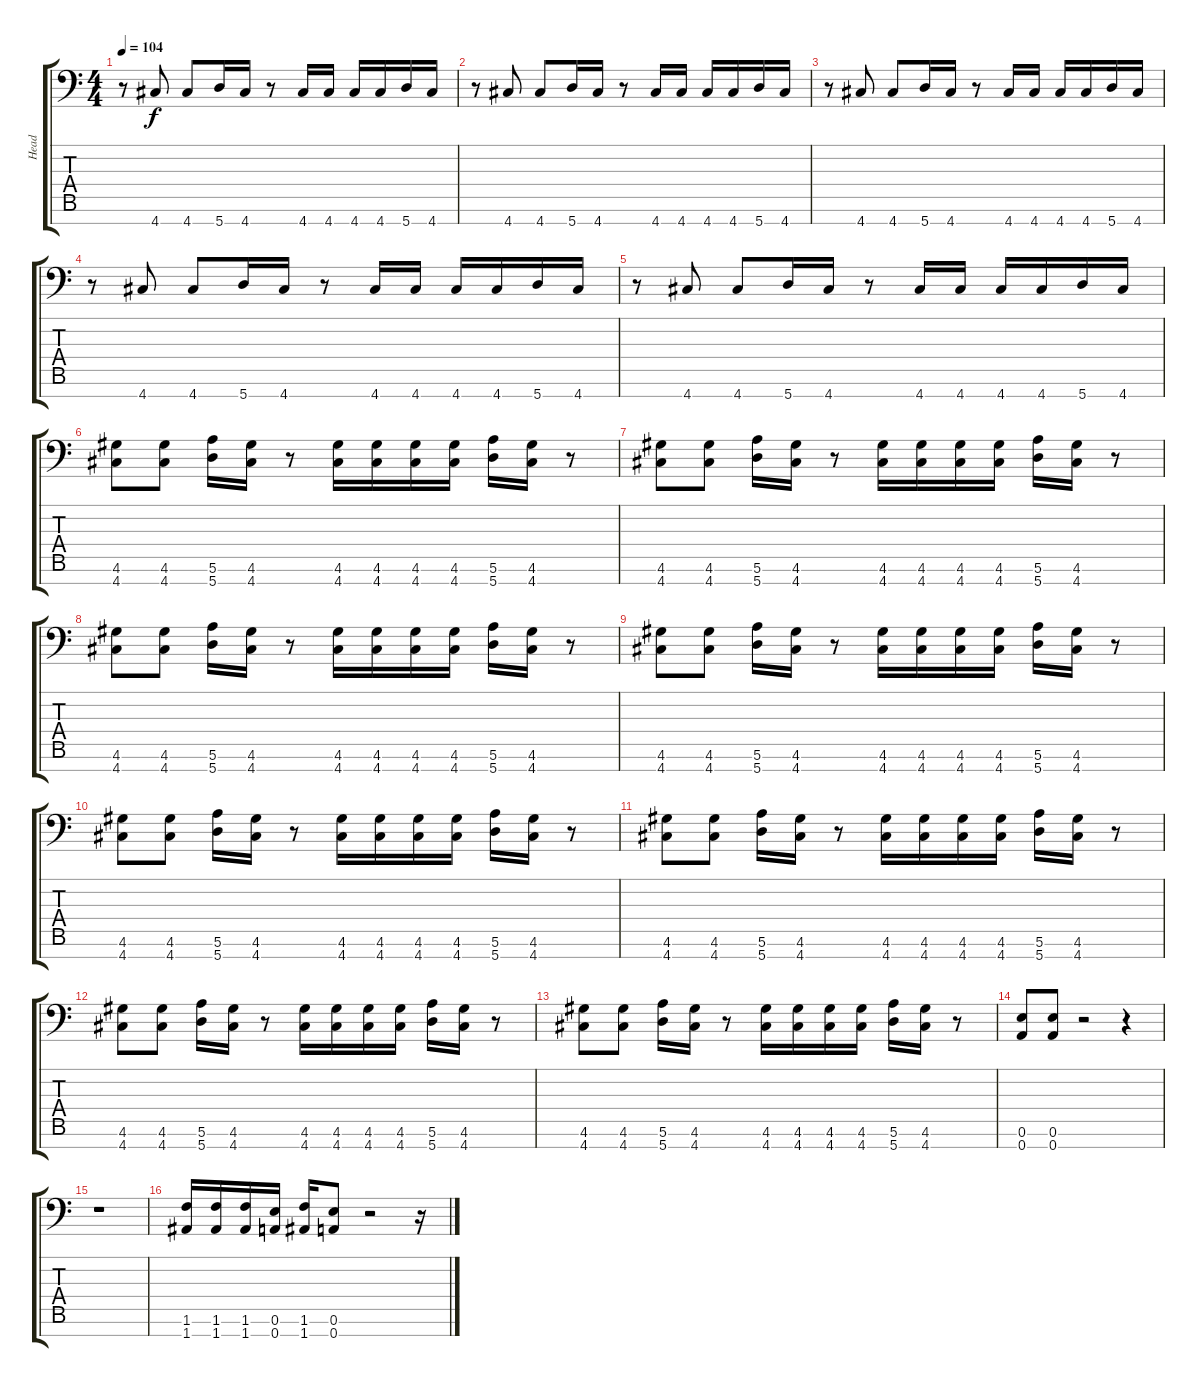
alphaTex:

\track ("Head" "Head") {instrument distortionguitar}
\staff {score tabs}
\tuning (E4 B3 G3 D3 A2 E2 A1) {hide}
\ts (4 4)
\tempo 104
\clef f4
\ks c
r.8{dy f volume 10 instrument electricguitarjazz} 4.7.8 4.7.8 5.7.16 4.7.16 r.8 4.7.16 4.7.16 4.7.16 4.7.16 5.7.16 4.7.16 |
r.8{volume 10 instrument electricguitarjazz} 4.7.8 4.7.8 5.7.16 4.7.16 r.8 4.7.16 4.7.16 4.7.16 4.7.16 5.7.16 4.7.16 |
r.8{volume 10 instrument electricguitarjazz} 4.7.8 4.7.8 5.7.16 4.7.16 r.8 4.7.16 4.7.16 4.7.16 4.7.16 5.7.16 4.7.16 |
r.8{volume 10 instrument electricguitarjazz} 4.7.8 4.7.8 5.7.16 4.7.16 r.8 4.7.16 4.7.16 4.7.16 4.7.16 5.7.16 4.7.16 |
r.8{volume 10 instrument electricguitarjazz} 4.7.8 4.7.8 5.7.16 4.7.16 r.8 4.7.16 4.7.16 4.7.16 4.7.16 5.7.16 4.7.16 |
(4.6 4.7).8{volume 13 balance 0 instrument distortionguitar} (4.6 4.7).8 (5.6 5.7).16 (4.6 4.7).16 r.8 (4.6 4.7).16 (4.6 4.7).16 (4.6 4.7).16 (4.6 4.7).16 (5.6 5.7).16 (4.6 4.7).16 r.8 |
(4.6 4.7).8{volume 13 balance 0 instrument distortionguitar} (4.6 4.7).8 (5.6 5.7).16 (4.6 4.7).16 r.8 (4.6 4.7).16 (4.6 4.7).16 (4.6 4.7).16 (4.6 4.7).16 (5.6 5.7).16 (4.6 4.7).16 r.8 |
(4.6 4.7).8{volume 13 balance 0 instrument distortionguitar} (4.6 4.7).8 (5.6 5.7).16 (4.6 4.7).16 r.8 (4.6 4.7).16 (4.6 4.7).16 (4.6 4.7).16 (4.6 4.7).16 (5.6 5.7).16 (4.6 4.7).16 r.8 |
(4.6 4.7).8{volume 13 balance 0 instrument distortionguitar} (4.6 4.7).8 (5.6 5.7).16 (4.6 4.7).16 r.8 (4.6 4.7).16 (4.6 4.7).16 (4.6 4.7).16 (4.6 4.7).16 (5.6 5.7).16 (4.6 4.7).16 r.8 |
(4.6 4.7).8{volume 13 balance 0 instrument distortionguitar} (4.6 4.7).8 (5.6 5.7).16 (4.6 4.7).16 r.8 (4.6 4.7).16 (4.6 4.7).16 (4.6 4.7).16 (4.6 4.7).16 (5.6 5.7).16 (4.6 4.7).16 r.8 |
(4.6 4.7).8{volume 13 balance 0 instrument distortionguitar} (4.6 4.7).8 (5.6 5.7).16 (4.6 4.7).16 r.8 (4.6 4.7).16 (4.6 4.7).16 (4.6 4.7).16 (4.6 4.7).16 (5.6 5.7).16 (4.6 4.7).16 r.8 |
(4.6 4.7).8{volume 13 balance 0 instrument distortionguitar} (4.6 4.7).8 (5.6 5.7).16 (4.6 4.7).16 r.8 (4.6 4.7).16 (4.6 4.7).16 (4.6 4.7).16 (4.6 4.7).16 (5.6 5.7).16 (4.6 4.7).16 r.8 |
(4.6 4.7).8{volume 13 balance 0 instrument distortionguitar} (4.6 4.7).8 (5.6 5.7).16 (4.6 4.7).16 r.8 (4.6 4.7).16 (4.6 4.7).16 (4.6 4.7).16 (4.6 4.7).16 (5.6 5.7).16 (4.6 4.7).16 r.8 |
(0.6 0.7).8 (0.6 0.7).8 r.2 r.4 |
r.1 |
(1.6 1.7).16 (1.6 1.7).16 (1.6 1.7).16 (0.6 0.7).16 (1.6 1.7).16 (0.6 0.7).8 r.2 r.16
